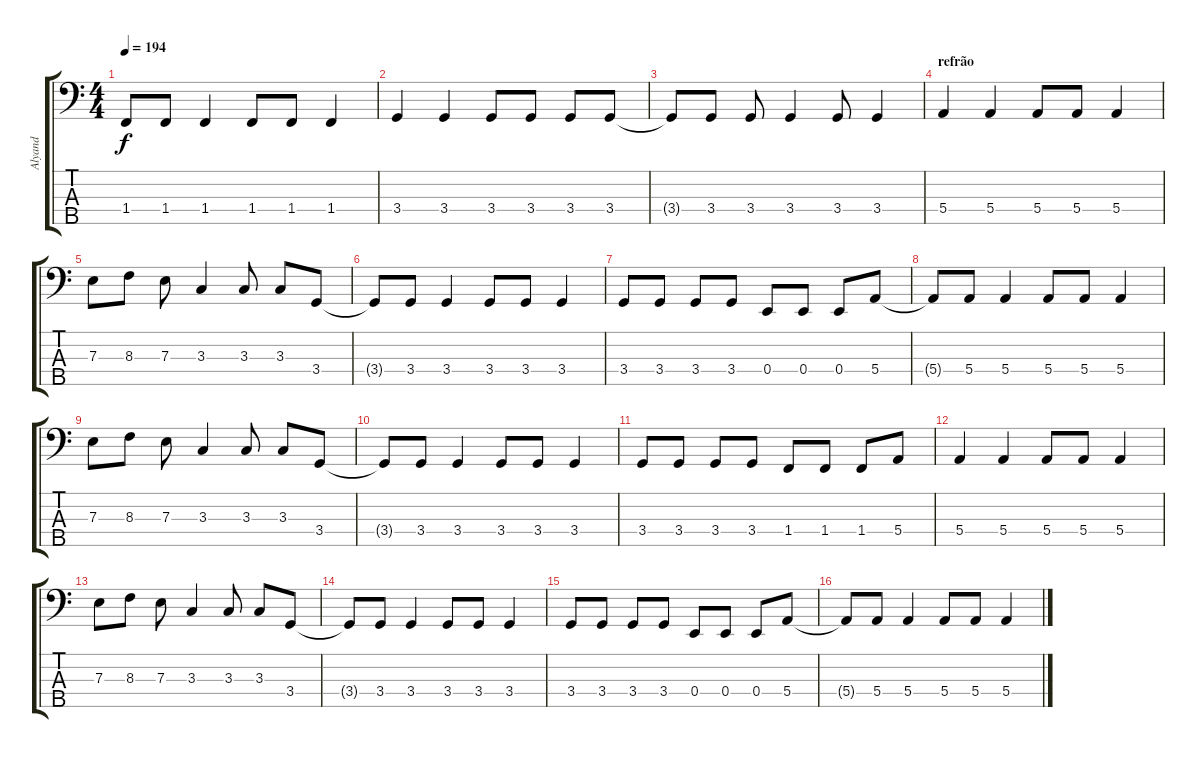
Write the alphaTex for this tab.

\track ("Alyand" "Alyand") {instrument electricbasspick}
\staff {score tabs}
\tuning (G2 D2 A1 E1 B0) {hide}
\ts (4 4)
\tempo 194
\clef f4
\ks c
1.4{t}.8{dy f} 1.4.8 1.4.4 1.4.8 1.4.8 1.4.4 |
3.4.4 3.4.4 3.4.8 3.4.8 3.4.8 3.4.8 |
3.4{t}.8 3.4.8 3.4.8 3.4.4 3.4.8 3.4.4 |
\section ("" "refrão")
5.4.4 5.4.4 5.4.8 5.4.8 5.4.4 |
7.3.8 8.3.8 7.3.8 3.3.4 3.3.8 3.3.8 3.4.8 |
3.4{t}.8 3.4.8 3.4.4 3.4.8 3.4.8 3.4.4 |
3.4.8 3.4.8 3.4.8 3.4.8 0.4.8 0.4.8 0.4.8 5.4.8 |
5.4{t}.8 5.4.8 5.4.4 5.4.8 5.4.8 5.4.4 |
7.3.8 8.3.8 7.3.8 3.3.4 3.3.8 3.3.8 3.4.8 |
3.4{t}.8 3.4.8 3.4.4 3.4.8 3.4.8 3.4.4 |
3.4.8 3.4.8 3.4.8 3.4.8 1.4.8 1.4.8 1.4.8 5.4.8 |
5.4.4 5.4.4 5.4.8 5.4.8 5.4.4 |
7.3.8 8.3.8 7.3.8 3.3.4 3.3.8 3.3.8 3.4.8 |
3.4{t}.8 3.4.8 3.4.4 3.4.8 3.4.8 3.4.4 |
3.4.8 3.4.8 3.4.8 3.4.8 0.4.8 0.4.8 0.4.8 5.4.8 |
5.4{t}.8 5.4.8 5.4.4 5.4.8 5.4.8 5.4.4
